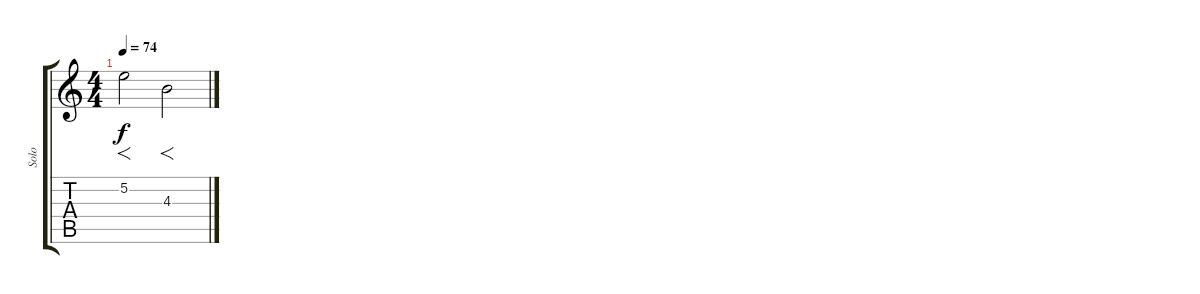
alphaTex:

\track ("Solo" "Solo") {instrument distortionguitar}
\staff {score tabs}
\tuning (E4 B3 G3 D3 A2 E2) {hide}
\ts (4 4)
\tempo 74
\clef g2
\ks c
5.2.2{f dy f} 4.3.2{f}
